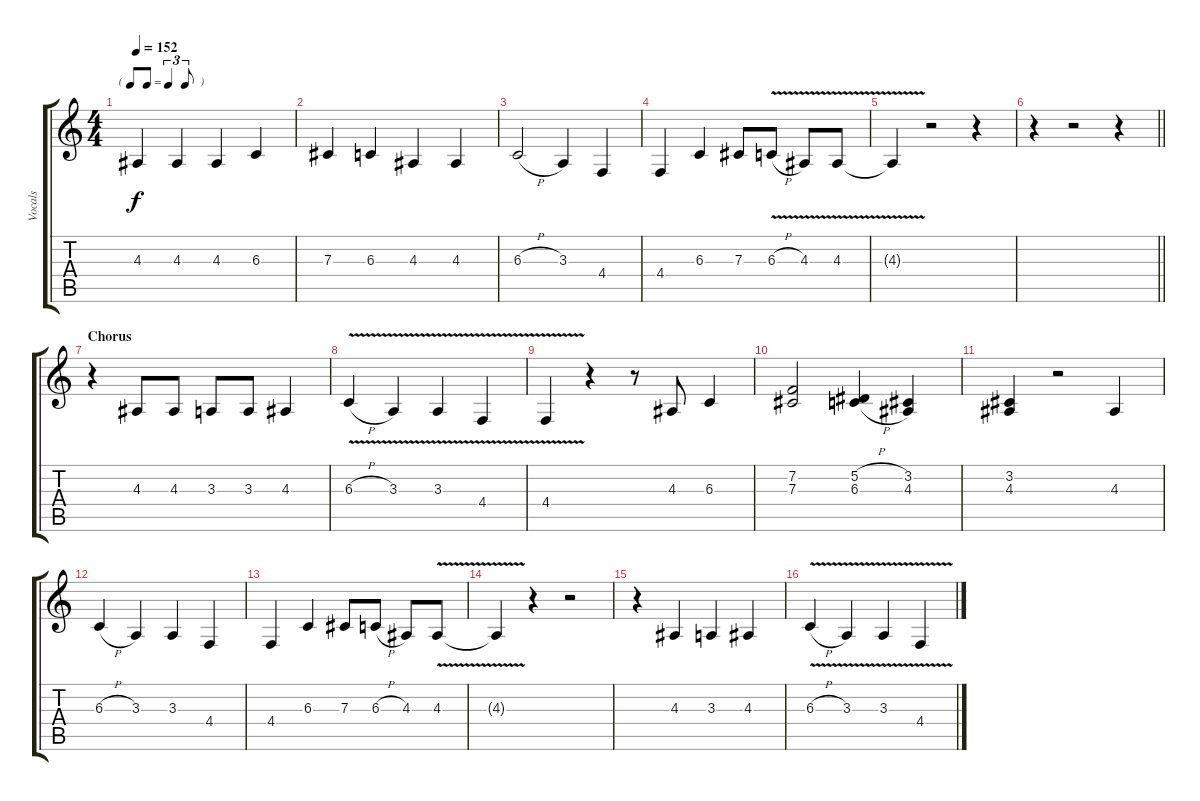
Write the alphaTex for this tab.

\track ("Vocals" "Vocals") {instrument trumpet}
\staff {score tabs}
\tuning (Eb4 Bb3 Gb3 Db3 Ab2 Eb2) {hide}
\ts (4 4)
\tf triplet8th
\tempo 152
\clef g2
\ks c
4.3.4{dy f} 4.3.4 4.3.4 6.3.4 |
7.3.4 6.3.4 4.3.4 4.3.4 |
6.3{h}.2 3.3.4 4.4.4 |
4.4.4 6.3.4 7.3.8 6.3{v h}.8 4.3{v}.8 4.3{v}.8 |
4.3{t}.4 r.2 r.4 |
\barLineRight lightlight
r.4 r.2 r.4 |
\section ("" "Chorus")
r.4 4.3.8 4.3.8 3.3.8 3.3.8 4.3.4 |
6.3{v h}.4 3.3{v}.4 3.3{v}.4 4.4{v}.4 |
4.4{v}.4 r.4 r.8 4.3.8 6.3.4 |
(7.2 7.3).2 (5.2{h} 6.3{h}).4 (3.2 4.3).4 |
(3.2 4.3).4 r.2 4.3.4 |
6.3{h}.4 3.3.4 3.3.4 4.4.4 |
4.4.4 6.3.4 7.3.8 6.3{h}.8 4.3.8 4.3{v}.8 |
4.3{t}.4 r.4 r.2 |
r.4 4.3.4 3.3.4 4.3.4 |
6.3{v h}.4 3.3{v}.4 3.3{v}.4 4.4{v}.4
